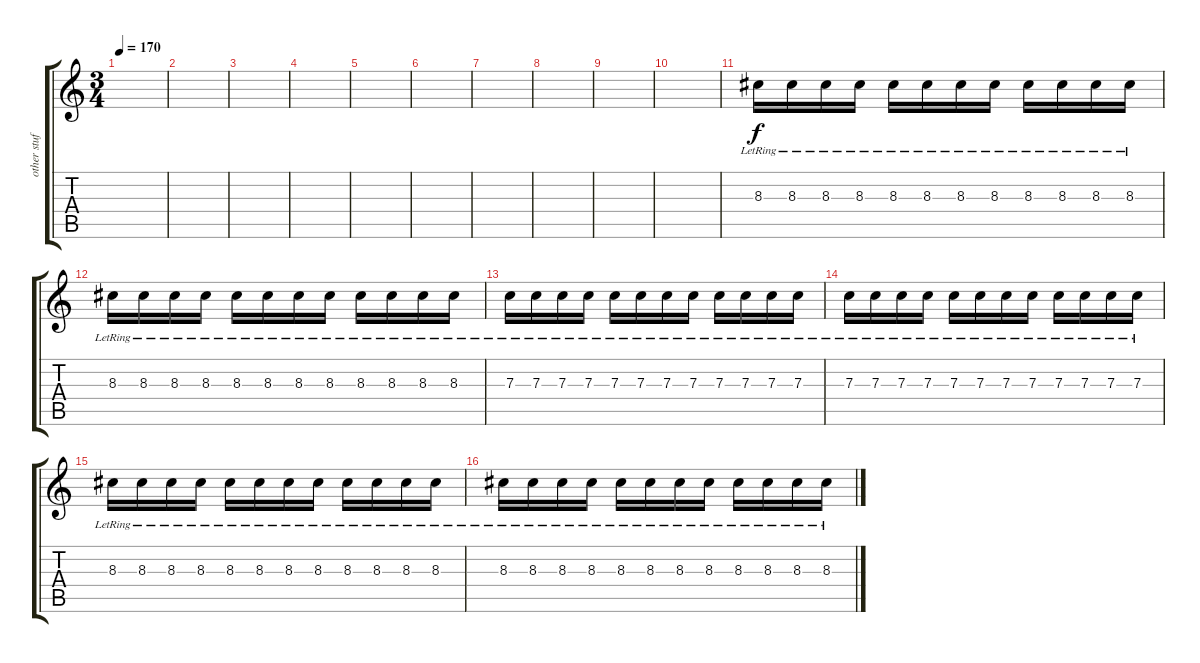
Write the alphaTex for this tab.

\track ("other stuff" "other stuf") {instrument distortionguitar}
\staff {score tabs}
\tuning (D4 A3 F3 C3 G2 C2) {hide}
\ts (3 4)
\tempo 170
\clef g2
\ks c
|
|
|
|
|
|
|
|
|
|
8.3{lr}.16 8.3{lr}.16 8.3{lr}.16 8.3{lr}.16 8.3{lr}.16 8.3{lr}.16 8.3{lr}.16 8.3{lr}.16 8.3{lr}.16 8.3{lr}.16 8.3{lr}.16 8.3{lr}.16 |
8.3{lr}.16 8.3{lr}.16 8.3{lr}.16 8.3{lr}.16 8.3{lr}.16 8.3{lr}.16 8.3{lr}.16 8.3{lr}.16 8.3{lr}.16 8.3{lr}.16 8.3{lr}.16 8.3{lr}.16 |
7.3{lr}.16 7.3{lr}.16 7.3{lr}.16 7.3{lr}.16 7.3{lr}.16 7.3{lr}.16 7.3{lr}.16 7.3{lr}.16 7.3{lr}.16 7.3{lr}.16 7.3{lr}.16 7.3{lr}.16 |
7.3{lr}.16 7.3{lr}.16 7.3{lr}.16 7.3{lr}.16 7.3{lr}.16 7.3{lr}.16 7.3{lr}.16 7.3{lr}.16 7.3{lr}.16 7.3{lr}.16 7.3{lr}.16 7.3{lr}.16 |
8.3{lr}.16 8.3{lr}.16 8.3{lr}.16 8.3{lr}.16 8.3{lr}.16 8.3{lr}.16 8.3{lr}.16 8.3{lr}.16 8.3{lr}.16 8.3{lr}.16 8.3{lr}.16 8.3{lr}.16 |
8.3{lr}.16 8.3{lr}.16 8.3{lr}.16 8.3{lr}.16 8.3{lr}.16 8.3{lr}.16 8.3{lr}.16 8.3{lr}.16 8.3{lr}.16 8.3{lr}.16 8.3{lr}.16 8.3{lr}.16
